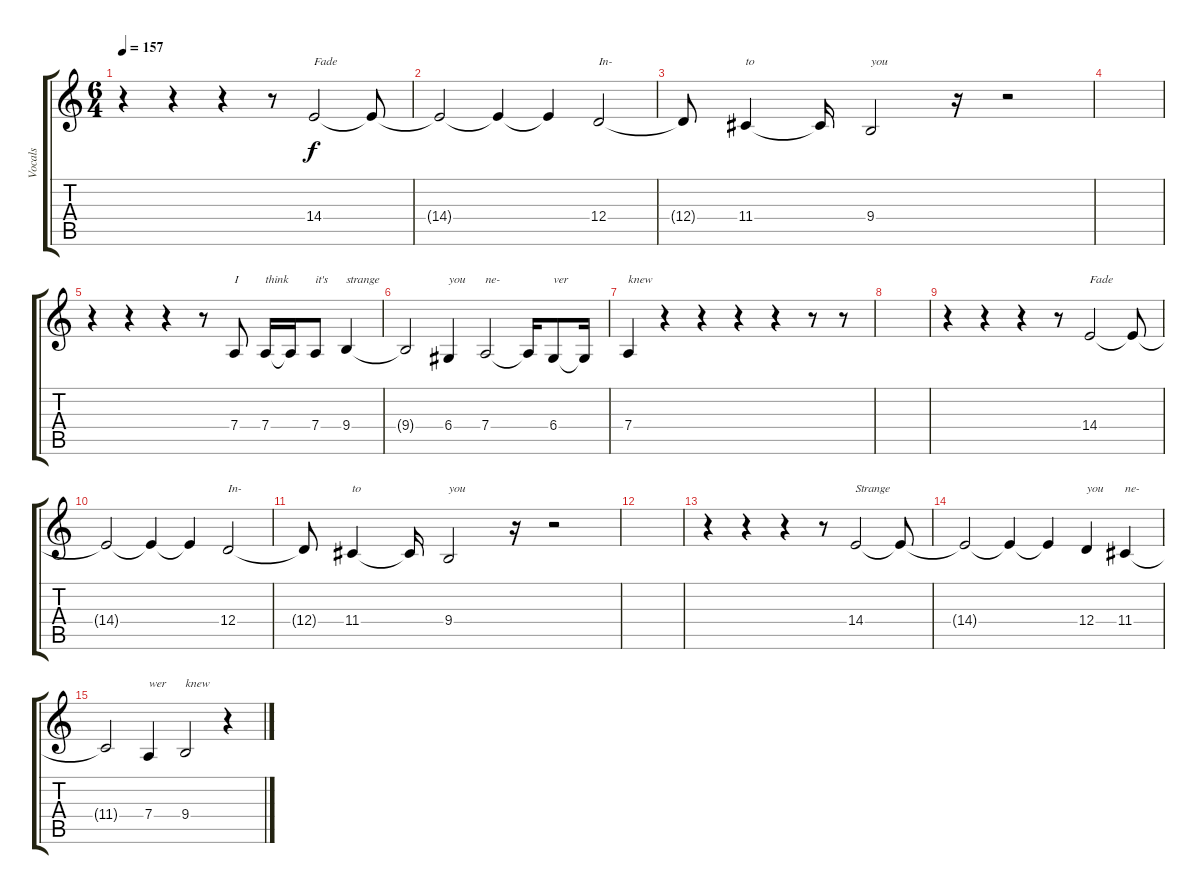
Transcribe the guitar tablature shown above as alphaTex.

\track ("Vocals" "Vocals") {instrument choiraahs}
\staff {score tabs}
\tuning (E4 B3 G3 D3 A2 E2) {hide}
\ts (6 4)
\tempo 157
\clef g2
\ks c
r.4{dy f} r.4 r.4 r.8 14.4.2{txt "Fade"} 14.4{t}.8 |
14.4{t}.2 14.4{t}.4 14.4{t}.4 12.4.2{txt "In-"} |
12.4{t}.8 11.4.4{txt "to"} 11.4{t}.16 9.4.2{txt "you"} r.16 r.2 |
|
r.4 r.4 r.4 r.8 7.4.8{txt "I"} 7.4.16{txt "think"} 7.4{t}.16 7.4.8{txt "it's"} 9.4.4{txt "strange"} |
9.4{t}.2 6.4.4{txt "you"} 7.4.2{txt "ne-"} 7.4{t}.16 6.4.8{txt "ver"} 6.4{t}.16 |
7.4.4{txt "knew"} r.4 r.4 r.4 r.4 r.8 r.8 |
|
r.4 r.4 r.4 r.8 14.4.2{txt "Fade"} 14.4{t}.8 |
14.4{t}.2 14.4{t}.4 14.4{t}.4 12.4.2{txt "In-"} |
12.4{t}.8 11.4.4{txt "to"} 11.4{t}.16 9.4.2{txt "you"} r.16 r.2 |
|
r.4 r.4 r.4 r.8 14.4.2{txt "Strange"} 14.4{t}.8 |
14.4{t}.2 14.4{t}.4 14.4{t}.4 12.4.4{txt "you"} 11.4.4{txt "ne-"} |
11.4{t}.2 7.4.4{txt "wer"} 9.4.2{txt "knew"} r.4
